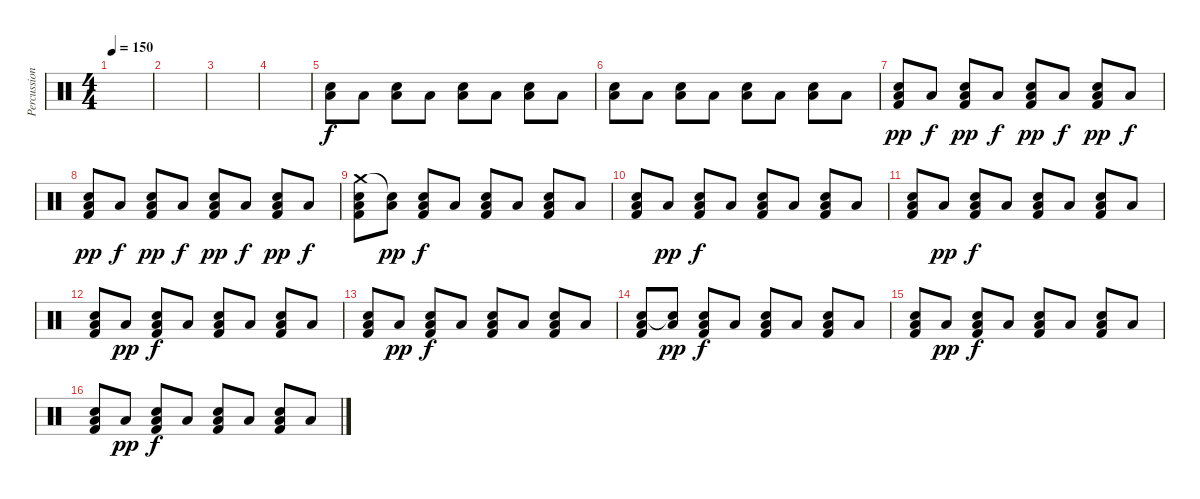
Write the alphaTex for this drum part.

\track ("Percussion" "Percussion") {instrument percussion}
\staff {score}
\articulation defaults
\ts (4 4)
\tempo 150
\clef neutral
\ks c
|
|
|
|
("Electric Snare (hit)" "Low Tom (hit)").8 "Low Tom (hit)".8 ("Electric Snare (hit)" "Low Tom (hit)").8 "Low Tom (hit)".8 ("Electric Snare (hit)" "Low Tom (hit)").8 "Low Tom (hit)".8 ("Electric Snare (hit)" "Low Tom (hit)").8 "Low Tom (hit)".8 |
("Electric Snare (hit)" "Low Tom (hit)").8 "Low Tom (hit)".8 ("Electric Snare (hit)" "Low Tom (hit)").8 "Low Tom (hit)".8 ("Electric Snare (hit)" "Low Tom (hit)").8 "Low Tom (hit)".8 ("Electric Snare (hit)" "Low Tom (hit)").8 "Low Tom (hit)".8 |
("Electric Snare (hit)" "Low Tom (hit)" "Kick (hit) 2").8{dy pp} "Low Tom (hit)".8{dy f} ("Electric Snare (hit)" "Low Tom (hit)" "Kick (hit) 2").8{dy pp} "Low Tom (hit)".8{dy f} ("Electric Snare (hit)" "Low Tom (hit)" "Kick (hit) 2").8{dy pp} "Low Tom (hit)".8{dy f} ("Electric Snare (hit)" "Low Tom (hit)" "Kick (hit) 2").8{dy pp} "Low Tom (hit)".8{dy f} |
("Electric Snare (hit)" "Low Tom (hit)" "Kick (hit) 2").8{dy pp} "Low Tom (hit)".8{dy f} ("Electric Snare (hit)" "Low Tom (hit)" "Kick (hit) 2").8{dy pp} "Low Tom (hit)".8{dy f} ("Electric Snare (hit)" "Low Tom (hit)" "Kick (hit) 2").8{dy pp} "Low Tom (hit)".8{dy f} ("Electric Snare (hit)" "Low Tom (hit)" "Kick (hit) 2").8{dy pp} "Low Tom (hit)".8{dy f} |
("Crash medium (hit)" "Electric Snare (hit)" "Low Tom (hit)" "Kick (hit) 2").8 ("Snare (hit)"{t} "Low Tom (hit)").8{dy pp} ("Electric Snare (hit)" "Low Tom (hit)" "Kick (hit) 2").8{dy f} "Low Tom (hit)".8 ("Electric Snare (hit)" "Low Tom (hit)" "Kick (hit) 2").8 "Low Tom (hit)".8 ("Electric Snare (hit)" "Low Tom (hit)" "Kick (hit) 2").8 "Low Tom (hit)".8 |
("Electric Snare (hit)" "Low Tom (hit)" "Kick (hit) 2").8 "Low Tom (hit)".8{dy pp} ("Electric Snare (hit)" "Low Tom (hit)" "Kick (hit) 2").8{dy f} "Low Tom (hit)".8 ("Electric Snare (hit)" "Low Tom (hit)" "Kick (hit) 2").8 "Low Tom (hit)".8 ("Electric Snare (hit)" "Low Tom (hit)" "Kick (hit) 2").8 "Low Tom (hit)".8 |
("Electric Snare (hit)" "Low Tom (hit)" "Kick (hit) 2").8 "Low Tom (hit)".8{dy pp} ("Electric Snare (hit)" "Low Tom (hit)" "Kick (hit) 2").8{dy f} "Low Tom (hit)".8 ("Electric Snare (hit)" "Low Tom (hit)" "Kick (hit) 2").8 "Low Tom (hit)".8 ("Electric Snare (hit)" "Low Tom (hit)" "Kick (hit) 2").8 "Low Tom (hit)".8 |
("Electric Snare (hit)" "Low Tom (hit)" "Kick (hit) 2").8 "Low Tom (hit)".8{dy pp} ("Electric Snare (hit)" "Low Tom (hit)" "Kick (hit) 2").8{dy f} "Low Tom (hit)".8 ("Electric Snare (hit)" "Low Tom (hit)" "Kick (hit) 2").8 "Low Tom (hit)".8 ("Electric Snare (hit)" "Low Tom (hit)" "Kick (hit) 2").8 "Low Tom (hit)".8 |
("Electric Snare (hit)" "Low Tom (hit)" "Kick (hit) 2").8 "Low Tom (hit)".8{dy pp} ("Electric Snare (hit)" "Low Tom (hit)" "Kick (hit) 2").8{dy f} "Low Tom (hit)".8 ("Electric Snare (hit)" "Low Tom (hit)" "Kick (hit) 2").8 "Low Tom (hit)".8 ("Electric Snare (hit)" "Low Tom (hit)" "Kick (hit) 2").8 "Low Tom (hit)".8 |
("Electric Snare (hit)" "Low Tom (hit)" "Kick (hit) 2").8 ("Snare (hit)"{t} "Low Tom (hit)").8{dy pp} ("Electric Snare (hit)" "Low Tom (hit)" "Kick (hit) 2").8{dy f} "Low Tom (hit)".8 ("Electric Snare (hit)" "Low Tom (hit)" "Kick (hit) 2").8 "Low Tom (hit)".8 ("Electric Snare (hit)" "Low Tom (hit)" "Kick (hit) 2").8 "Low Tom (hit)".8 |
("Electric Snare (hit)" "Low Tom (hit)" "Kick (hit) 2").8 "Low Tom (hit)".8{dy pp} ("Electric Snare (hit)" "Low Tom (hit)" "Kick (hit) 2").8{dy f} "Low Tom (hit)".8 ("Electric Snare (hit)" "Low Tom (hit)" "Kick (hit) 2").8 "Low Tom (hit)".8 ("Electric Snare (hit)" "Low Tom (hit)" "Kick (hit) 2").8 "Low Tom (hit)".8 |
("Electric Snare (hit)" "Low Tom (hit)" "Kick (hit) 2").8 "Low Tom (hit)".8{dy pp} ("Electric Snare (hit)" "Low Tom (hit)" "Kick (hit) 2").8{dy f} "Low Tom (hit)".8 ("Electric Snare (hit)" "Low Tom (hit)" "Kick (hit) 2").8 "Low Tom (hit)".8 ("Electric Snare (hit)" "Low Tom (hit)" "Kick (hit) 2").8 "Low Tom (hit)".8
